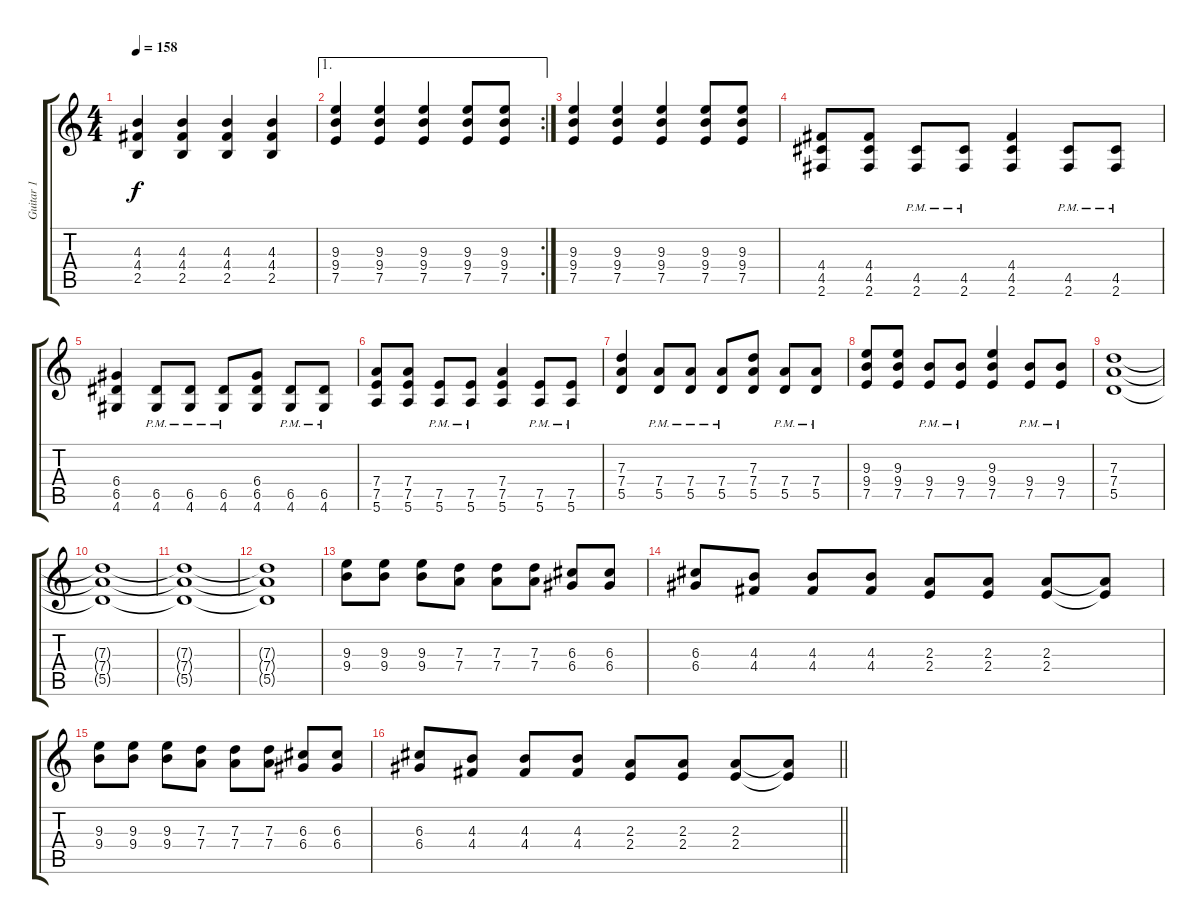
\track ("Guitar 1" "Guitar 1") {instrument distortionguitar}
\staff {score tabs}
\tuning (E4 B3 G3 D3 A2 E2) {hide}
\ts (4 4)
\tempo 158
\clef g2
\ks c
(4.3{t} 4.4{t} 2.5{t}).4{dy f} (4.3 4.4 2.5).4 (4.3 4.4 2.5).4 (4.3 4.4 2.5).4 |
\ae 1
\rc 2
(9.3 9.4 7.5).4 (9.3 9.4 7.5).4 (9.3 9.4 7.5).4 (9.3 9.4 7.5).8 (9.3 9.4 7.5).8 |
(9.3 9.4 7.5).4 (9.3 9.4 7.5).4 (9.3 9.4 7.5).4 (9.3 9.4 7.5).8 (9.3 9.4 7.5).8 |
(4.4 4.5 2.6).8 (4.4 4.5 2.6).8 (4.5{pm} 2.6{pm}).8 (4.5{pm} 2.6{pm}).8 (4.4 4.5 2.6).4 (4.5{pm} 2.6{pm}).8 (4.5{pm} 2.6{pm}).8 |
(6.4 6.5 4.6).4 (6.5{pm} 4.6{pm}).8 (6.5{pm} 4.6{pm}).8 (6.5{pm} 4.6{pm}).8 (6.4 6.5 4.6).8 (6.5{pm} 4.6{pm}).8 (6.5{pm} 4.6{pm}).8 |
(7.4 7.5 5.6).8 (7.4 7.5 5.6).8 (7.5{pm} 5.6{pm}).8 (7.5{pm} 5.6{pm}).8 (7.4 7.5 5.6).4 (7.5{pm} 5.6{pm}).8 (7.5{pm} 5.6{pm}).8 |
(7.3 7.4 5.5).4 (7.4{pm} 5.5{pm}).8 (7.4{pm} 5.5{pm}).8 (7.4{pm} 5.5{pm}).8 (7.3 7.4 5.5).8 (7.4{pm} 5.5{pm}).8 (7.4{pm} 5.5{pm}).8 |
(9.3 9.4 7.5).8 (9.3 9.4 7.5).8 (9.4{pm} 7.5{pm}).8 (9.4{pm} 7.5{pm}).8 (9.3 9.4 7.5).4 (9.4{pm} 7.5{pm}).8 (9.4{pm} 7.5{pm}).8 |
(7.3 7.4 5.5).1{volume 3} |
(7.3{t} 7.4{t} 5.5{t}).1 |
(7.3{t} 7.4{t} 5.5{t}).1 |
(7.3{t} 7.4{t} 5.5{t}).1 |
(9.3 9.4).8{volume 11 instrument acousticguitarsteel} (9.3 9.4).8 (9.3 9.4).8 (7.3 7.4).8 (7.3 7.4).8 (7.3 7.4).8 (6.3 6.4).8 (6.3 6.4).8 |
(6.3 6.4).8 (4.3 4.4).8 (4.3 4.4).8 (4.3 4.4).8 (2.3 2.4).8 (2.3 2.4).8 (2.3 2.4).8 (2.3{t} 2.4{t}).8 |
(9.3 9.4).8{volume 11 instrument acousticguitarsteel} (9.3 9.4).8 (9.3 9.4).8 (7.3 7.4).8 (7.3 7.4).8 (7.3 7.4).8 (6.3 6.4).8 (6.3 6.4).8 |
\barLineRight lightlight
(6.3 6.4).8 (4.3 4.4).8 (4.3 4.4).8 (4.3 4.4).8 (2.3 2.4).8 (2.3 2.4).8 (2.3 2.4).8 (2.3{t} 2.4{t}).8
